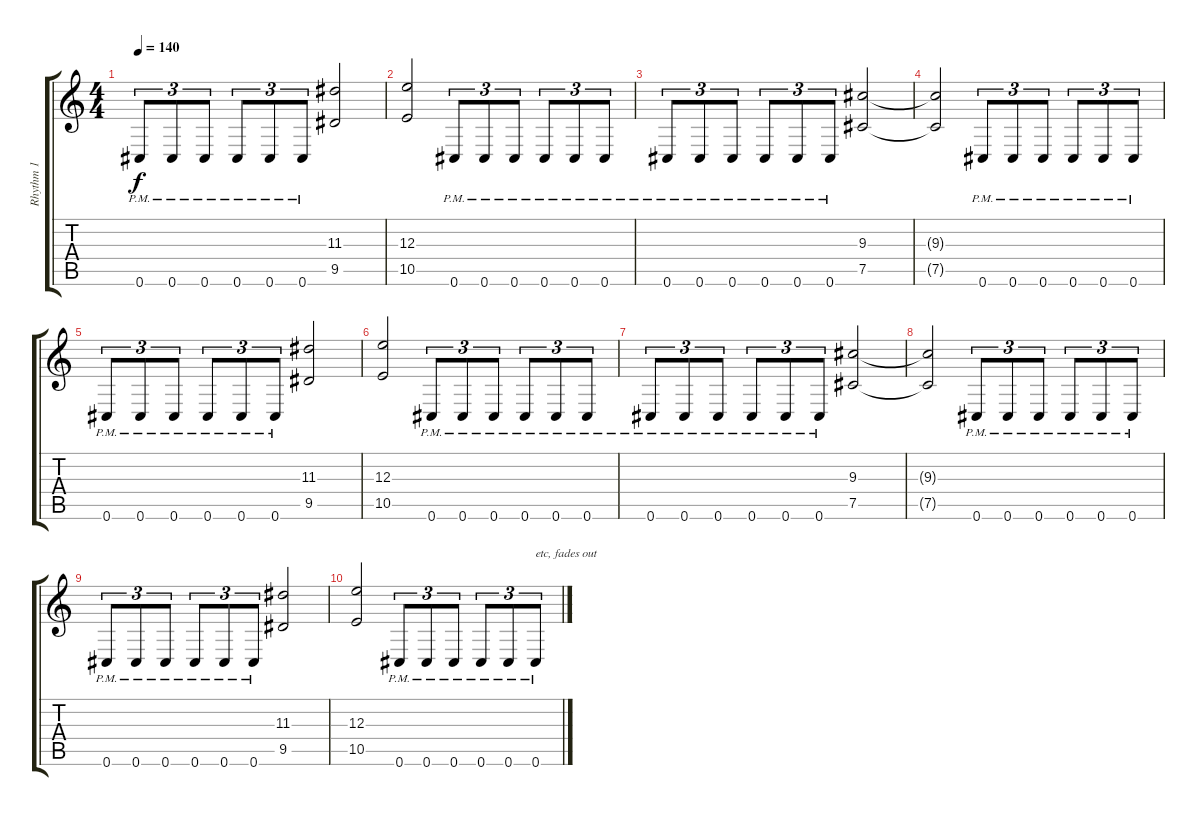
\track ("Rhythm 1" "Rhythm 1") {instrument distortionguitar}
\staff {score tabs}
\tuning (Db4 Ab3 E3 B2 Gb2 Db2) {hide}
\ts (4 4)
\tempo 140
\clef g2
\ks c
0.6{pm}.8{tu (3 2) dy f} 0.6{pm}.8{tu (3 2)} 0.6{pm}.8{tu (3 2)} 0.6{pm}.8{tu (3 2)} 0.6{pm}.8{tu (3 2)} 0.6{pm}.8{tu (3 2)} (11.3 9.5).2 |
(12.3 10.5).2 0.6{pm}.8{tu (3 2)} 0.6{pm}.8{tu (3 2)} 0.6{pm}.8{tu (3 2)} 0.6{pm}.8{tu (3 2)} 0.6{pm}.8{tu (3 2)} 0.6{pm}.8{tu (3 2)} |
0.6{pm}.8{tu (3 2)} 0.6{pm}.8{tu (3 2)} 0.6{pm}.8{tu (3 2)} 0.6{pm}.8{tu (3 2)} 0.6{pm}.8{tu (3 2)} 0.6{pm}.8{tu (3 2)} (9.3 7.5).2 |
(9.3{t} 7.5{t}).2 0.6{pm}.8{tu (3 2)} 0.6{pm}.8{tu (3 2)} 0.6{pm}.8{tu (3 2)} 0.6{pm}.8{tu (3 2)} 0.6{pm}.8{tu (3 2)} 0.6{pm}.8{tu (3 2)} |
0.6{pm}.8{tu (3 2)} 0.6{pm}.8{tu (3 2)} 0.6{pm}.8{tu (3 2)} 0.6{pm}.8{tu (3 2)} 0.6{pm}.8{tu (3 2)} 0.6{pm}.8{tu (3 2)} (11.3 9.5).2 |
(12.3 10.5).2 0.6{pm}.8{tu (3 2)} 0.6{pm}.8{tu (3 2)} 0.6{pm}.8{tu (3 2)} 0.6{pm}.8{tu (3 2)} 0.6{pm}.8{tu (3 2)} 0.6{pm}.8{tu (3 2)} |
0.6{pm}.8{tu (3 2)} 0.6{pm}.8{tu (3 2)} 0.6{pm}.8{tu (3 2)} 0.6{pm}.8{tu (3 2)} 0.6{pm}.8{tu (3 2)} 0.6{pm}.8{tu (3 2)} (9.3 7.5).2 |
(9.3{t} 7.5{t}).2 0.6{pm}.8{tu (3 2)} 0.6{pm}.8{tu (3 2)} 0.6{pm}.8{tu (3 2)} 0.6{pm}.8{tu (3 2)} 0.6{pm}.8{tu (3 2)} 0.6{pm}.8{tu (3 2)} |
0.6{pm}.8{tu (3 2)} 0.6{pm}.8{tu (3 2)} 0.6{pm}.8{tu (3 2)} 0.6{pm}.8{tu (3 2)} 0.6{pm}.8{tu (3 2)} 0.6{pm}.8{tu (3 2)} (11.3 9.5).2 |
(12.3 10.5).2 0.6{pm}.8{tu (3 2)} 0.6{pm}.8{tu (3 2)} 0.6{pm}.8{tu (3 2)} 0.6{pm}.8{tu (3 2)} 0.6{pm}.8{tu (3 2)} 0.6{pm}.8{tu (3 2) txt "etc, fades out"}
